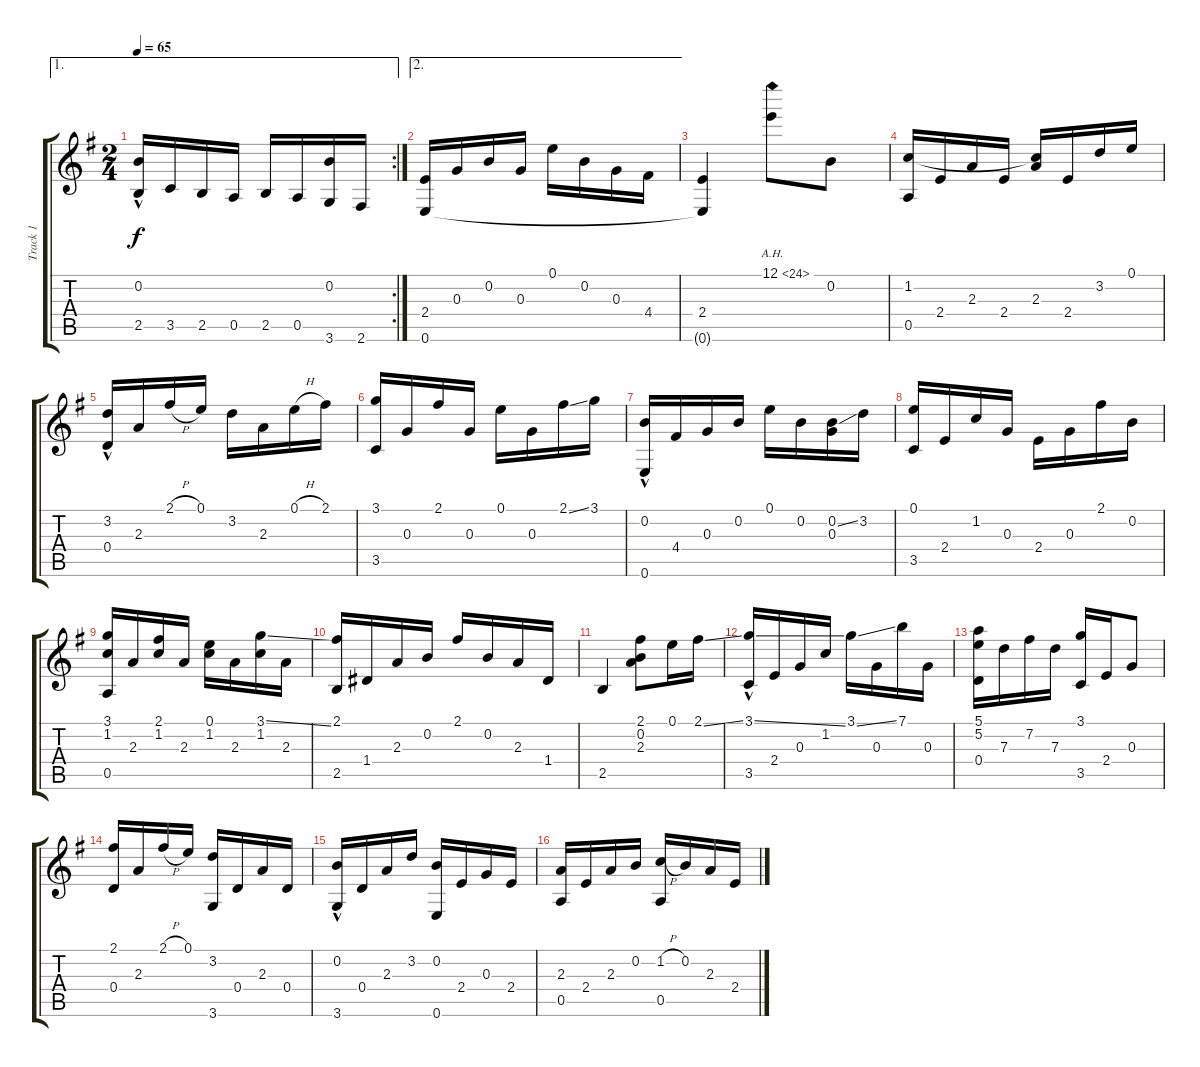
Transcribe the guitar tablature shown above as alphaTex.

\track ("Track 1" "Track 1") {instrument acousticguitarnylon}
\staff {score tabs}
\tuning (E4 B3 G3 D3 A2 E2) {hide}
\ae 1
\rc 2
\ts (2 4)
\tempo 65
\clef g2
\ks g
(0.2{hac} 2.5).16{dy f} 3.5.16 2.5.16 0.5.16 2.5.16 0.5.16 (0.2 3.6).16 2.6.16 |
\ae 2
(2.4 0.6).16 0.3.16 0.2.16 0.3.16 0.1.16 0.2.16 0.3.16 4.4.16 |
(2.4 0.6{t}).4 12.1{ah 12}.8 0.2.8 |
(1.2 0.5).16 2.4.16 2.3.16 2.4.16 (1.2{t} 2.3).16 2.4.16 3.2.16 0.1.16 |
(3.2{hac} 0.4).16 2.3.16 2.1{h}.16 0.1.16 3.2.16 2.3.16 0.1{h}.16 2.1.16 |
(3.1 3.5).16 0.3.16 2.1.16 0.3.16 0.1.16 0.3.16 2.1{ss}.16 3.1.16 |
(0.2{hac} 0.6).16 4.4.16 0.3.16 0.2.16 0.1.16 0.2.16 (0.2{ss} 0.3).16 3.2.16 |
(0.1 3.5).16 2.4.16 1.2.16 0.3.16 2.4.16 0.3.16 2.1.16 0.2.16 |
(3.1 1.2 0.5).16 2.3.16 (2.1 1.2).16 2.3.16 (0.1 1.2).16 2.3.16 (3.1{ss} 1.2).16 2.3.16 |
(2.1 2.5).16 1.4.16 2.3.16 0.2.16 2.1.16 0.2.16 2.3.16 1.4.16 |
2.5.4 (2.1 0.2 2.3).8 0.1.16 2.1{ss}.16 |
(3.1{ss hac} 3.5).16 2.4.16 0.3.16 1.2.16 3.1{ss}.16 0.3.16 7.1.16 0.3.16 |
(5.1 5.2 0.4).16 7.3.16 7.2.16 7.3.16 (3.1 3.5).16 2.4.16 0.3.8 |
(2.1 0.4).16 2.3.16 2.1{h}.16 0.1.16 (3.2 3.6).16 0.4.16 2.3.16 0.4.16 |
(0.2{hac} 3.6).16 0.4.16 2.3.16 3.2.16 (0.2 0.6).16 2.4.16 0.3.16 2.4.16 |
(2.3 0.5).16 2.4.16 2.3.16 0.2.16 (1.2{h} 0.5).16 0.2.16 2.3.16 2.4.16
